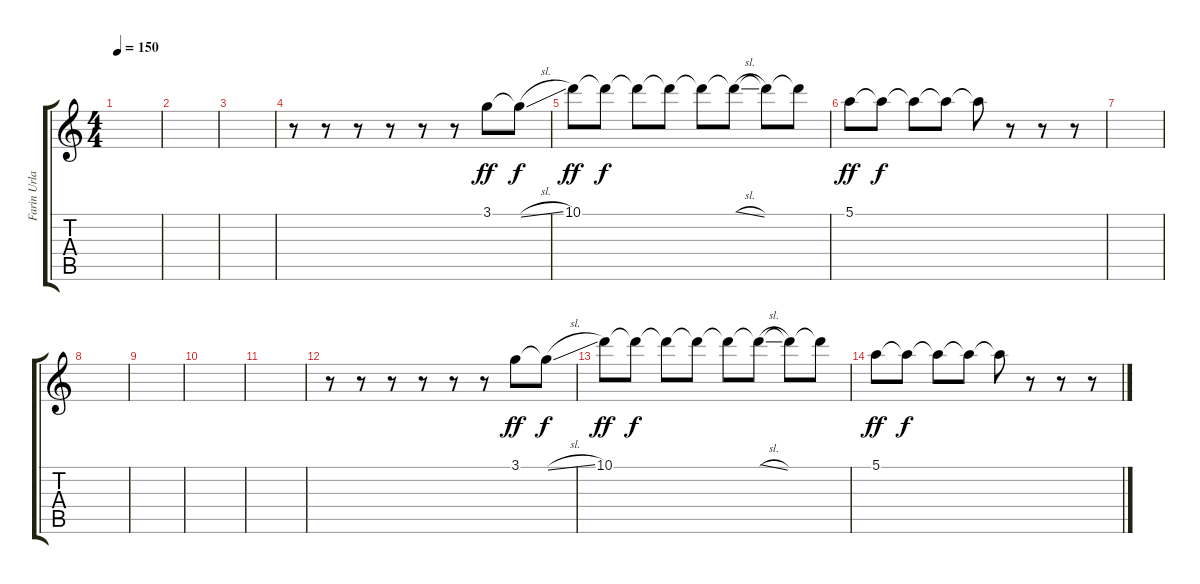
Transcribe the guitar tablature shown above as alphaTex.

\track ("Farin Urlaub I" "Farin Urla") {instrument distortionguitar}
\staff {score tabs}
\tuning (E4 B3 G3 D3 A2 E2) {hide}
\ts (4 4)
\tempo 150
\clef g2
\ks c
|
|
|
r.8 r.8 r.8 r.8 r.8 r.8 3.1.8{dy ff} 3.1{sl t}.8{dy f} |
10.1.8{dy ff} 10.1{t}.8{dy f} 10.1{t}.8 10.1{t}.8 10.1{t}.8 10.1{sl t}.8 10.1{t}.8 10.1{t}.8 |
5.1.8{dy ff} 5.1{t}.8{dy f} 5.1{t}.8 5.1{t}.8 5.1{t}.8 r.8 r.8 r.8 |
|
|
|
|
|
r.8 r.8 r.8 r.8 r.8 r.8 3.1.8{dy ff} 3.1{sl t}.8{dy f} |
10.1.8{dy ff} 10.1{t}.8{dy f} 10.1{t}.8 10.1{t}.8 10.1{t}.8 10.1{sl t}.8 10.1{t}.8 10.1{t}.8 |
5.1.8{dy ff} 5.1{t}.8{dy f} 5.1{t}.8 5.1{t}.8 5.1{t}.8 r.8 r.8 r.8
